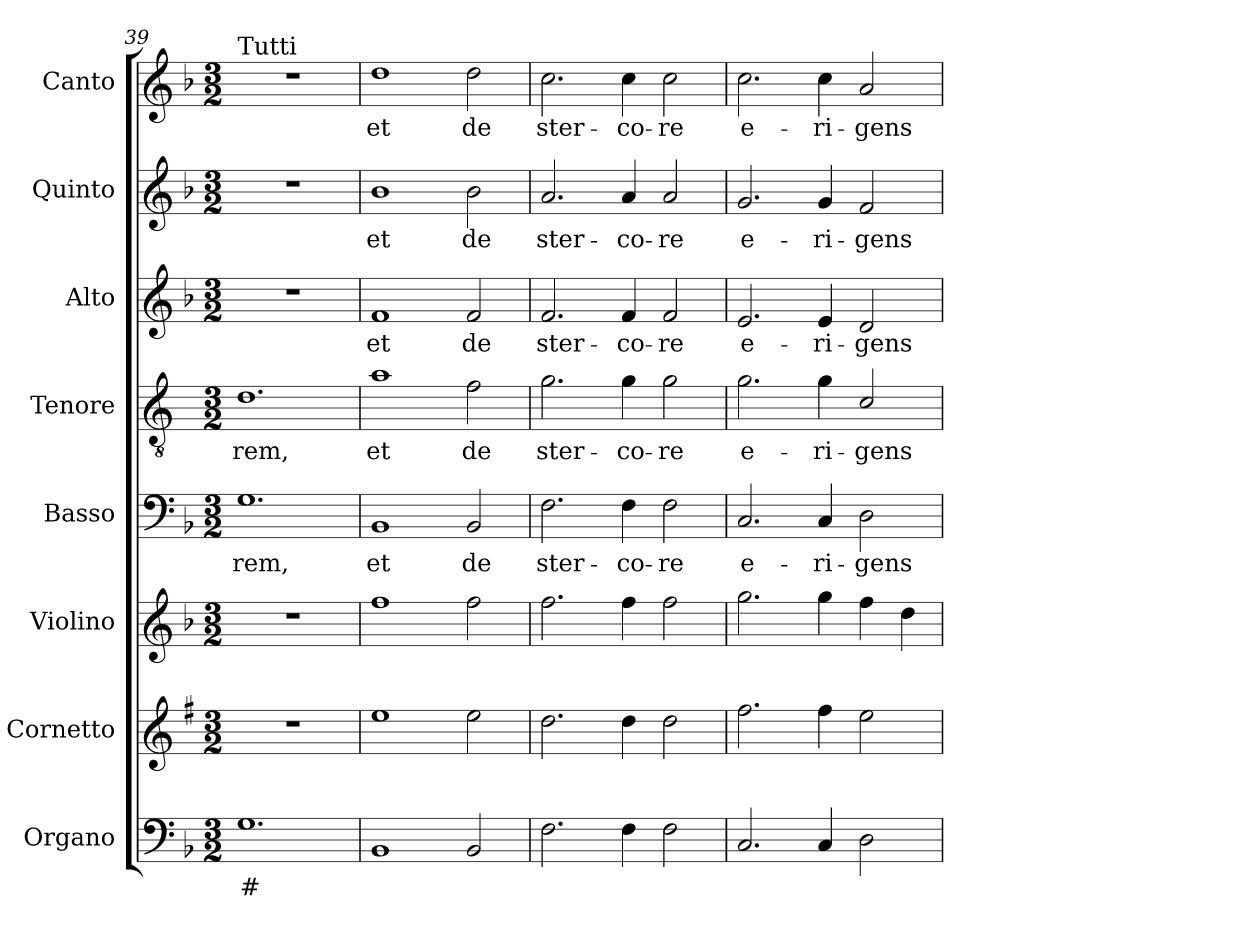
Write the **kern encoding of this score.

**kern	**text	**kern	**kern	**kern	**text	**kern	**text	**kern	**text	**kern	**text	**kern	**text
*part8	*part8	*part7	*part6	*part5	*part5	*part4	*part4	*part3	*part3	*part2	*part2	*part1	*part1
*staff8	*staff8	*staff7	*staff6	*staff5	*staff5	*staff4	*staff4	*staff3	*staff3	*staff2	*staff2	*staff1	*staff1
*I"Organo	*	*I"Cornetto	*I"Violino	*I"Basso	*	*I"Tenore	*	*I"Alto	*	*I"Quinto	*	*I"Canto	*
*I'Or	*	*I'Cto.	*I'Vln.	*I'B	*	*I'T	*	*I'A	*	*	*	*I'C	*
*clefF4	*	*clefG2	*clefG2	*clefF4	*	*clefGv2	*	*clefG2	*	*clefG2	*	*clefG2	*
*	*	*ITrd1c2	*	*	*	*ITrd4c7	*	*	*	*	*	*	*
*k[b-]	*	*k[b-]	*k[b-]	*k[b-]	*	*k[b-]	*	*k[b-]	*	*k[b-]	*	*k[b-]	*
*F:	*	*F:	*F:	*F:	*	*F:	*	*F:	*	*F:	*	*F:	*
*M3/2	*	*M3/2	*M3/2	*M3/2	*	*M3/2	*	*M3/2	*	*M3/2	*	*M3/2	*
=39	=39	=39	=39	=39	=39	=39	=39	=39	=39	=39	=39	=39	=39
!	!	!	!	!	!	!	!	!	!	!	!	!LO:TX:a:t=Tutti	!
!	!LO:LY:b	!	!	!	!LO:LY:b	!	!LO:LY:b	!	!	!	!	!	!
1.G	#	1.r	1.r	1.G	-rem,	1.G	-rem,	1.r	.	1.r	.	1.r	.
=40	=40	=40	=40	=40	=40	=40	=40	=40	=40	=40	=40	=40	=40
!	!	!	!	!	!LO:LY:b	!	!LO:LY:b	!	!LO:LY:b	!	!LO:LY:b	!	!LO:LY:b
1BB-	.	1dd	1ff	1BB-	et	1d	et	1f	et	1b-	et	1dd	et
!	!	!	!	!	!LO:LY:b	!	!LO:LY:b	!	!LO:LY:b	!	!LO:LY:b	!	!LO:LY:b
2BB-/	.	2dd\	2ff\	2BB-/	de	2B-\	de	2f/	de	2b-\	de	2dd\	de
!!LO:PB:g=z
=41	=41	=41	=41	=41	=41	=41	=41	=41	=41	=41	=41	=41	=41
!	!	!	!	!	!LO:LY:b	!	!LO:LY:b	!	!LO:LY:b	!	!LO:LY:b	!	!LO:LY:b
2.F\	.	2.cc\	2.ff\	2.F\	ster-	2.c\	ster-	2.f/	ster-	2.a/	ster-	2.cc\	ster-
!	!	!	!	!	!LO:LY:b	!	!LO:LY:b	!	!LO:LY:b	!	!LO:LY:b	!	!LO:LY:b
4F\	.	4cc\	4ff\	4F\	-co-	4c\	-co-	4f/	-co-	4a/	-co-	4cc\	-co-
!	!	!	!	!	!LO:LY:b	!	!LO:LY:b	!	!LO:LY:b	!	!LO:LY:b	!	!LO:LY:b
2F\	.	2cc\	2ff\	2F\	-re	2c\	-re	2f/	-re	2a/	-re	2cc\	-re
=42	=42	=42	=42	=42	=42	=42	=42	=42	=42	=42	=42	=42	=42
!	!	!	!	!	!LO:LY:b	!	!LO:LY:b	!	!LO:LY:b	!	!LO:LY:b	!	!LO:LY:b
2.C/	.	2.ee\	2.gg\	2.C/	e-	2.c\	e-	2.e/	e-	2.g/	e-	2.cc\	e-
!	!	!	!	!	!LO:LY:b	!	!LO:LY:b	!	!LO:LY:b	!	!LO:LY:b	!	!LO:LY:b
4C/	.	4ee\	4gg\	4C/	-ri-	4c\	-ri-	4e/	-ri-	4g/	-ri-	4cc\	-ri-
!	!	!	!	!	!LO:LY:b	!	!LO:LY:b	!	!LO:LY:b	!	!LO:LY:b	!	!LO:LY:b
2D\	.	2dd\	4ff\	2D\	-gens	2F/	-gens	2d/	-gens	2f/	-gens	2a/	-gens
.	.	.	4dd\	.	.	.	.	.	.	.	.	.	.
=	=	=	=	=	=	=	=	=	=	=	=	=	=
*-	*-	*-	*-	*-	*-	*-	*-	*-	*-	*-	*-	*-	*-
